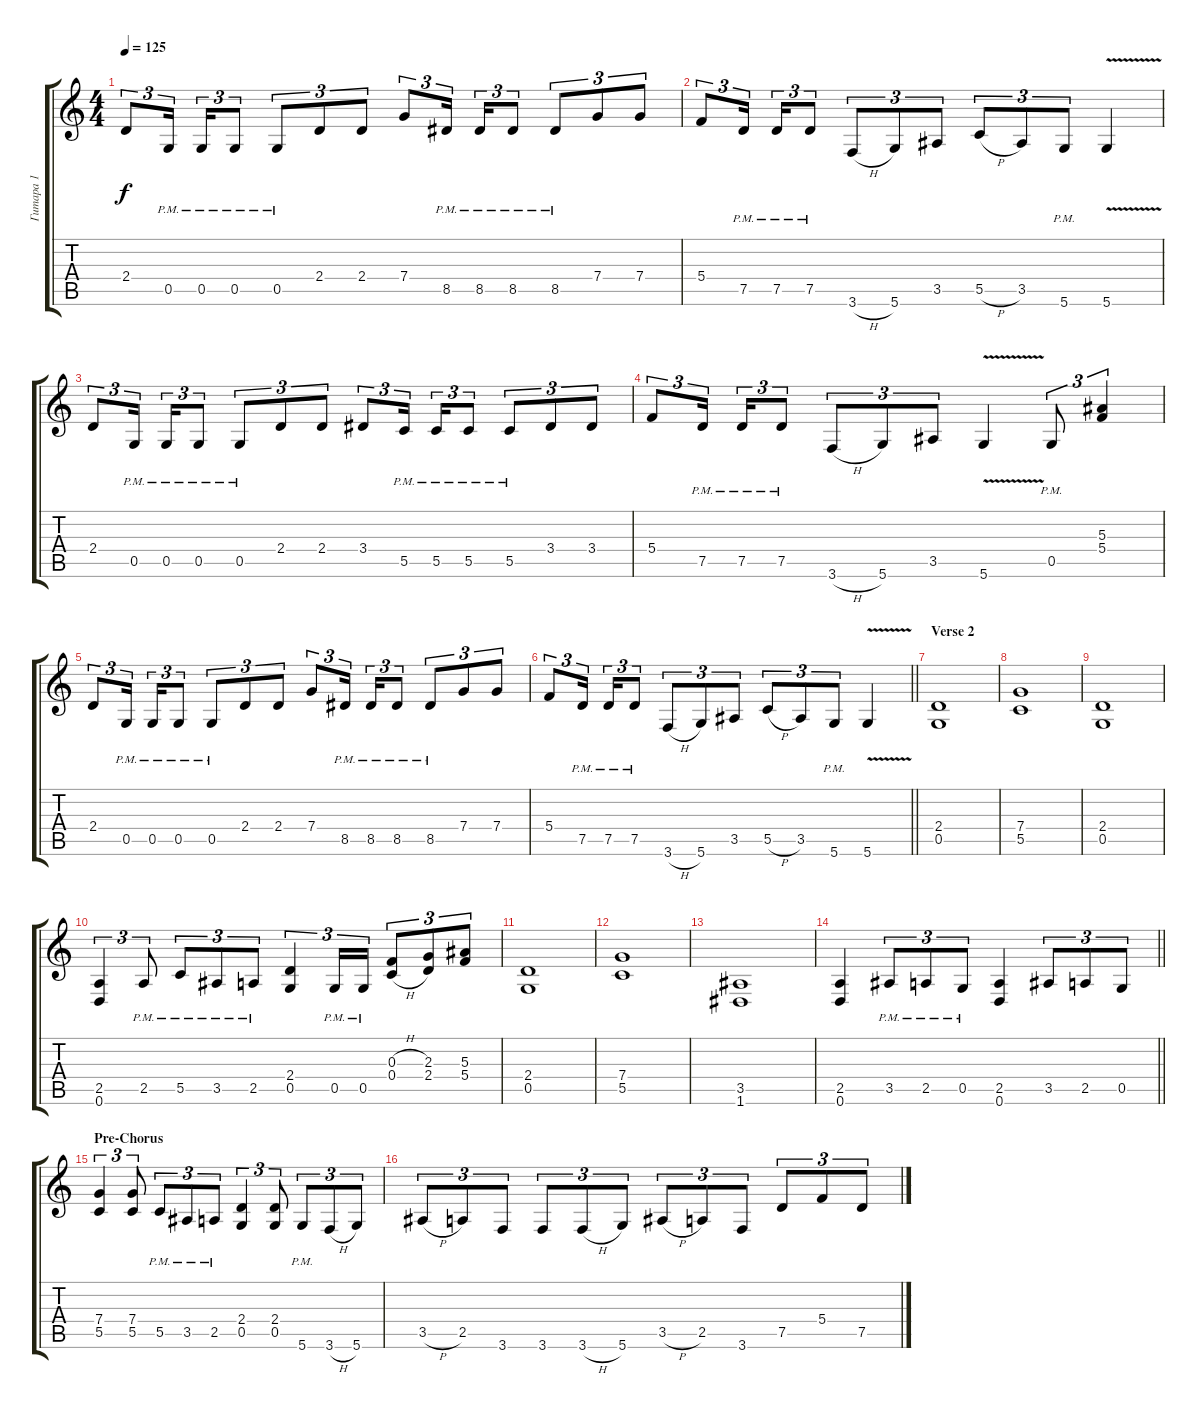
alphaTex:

\track ("Гитара 1" "Гитара 1") {instrument distortionguitar}
\staff {score tabs}
\tuning (D4 A3 F3 C3 G2 D2) {hide}
\ts (4 4)
\tempo 125
\clef g2
\ks c
2.4.8{tu (3 2) dy f} 0.5{pm}.16{tu (3 2) beam splitsecondary} 0.5{pm}.16{tu (3 2)} 0.5{pm}.8{tu (3 2)} 0.5{pm}.8{tu (3 2)} 2.4.8{tu (3 2)} 2.4.8{tu (3 2)} 7.4.8{tu (3 2)} 8.5{pm}.16{tu (3 2) beam splitsecondary} 8.5{pm}.16{tu (3 2)} 8.5{pm}.8{tu (3 2)} 8.5{pm}.8{tu (3 2)} 7.4.8{tu (3 2)} 7.4.8{tu (3 2)} |
5.4.8{tu (3 2)} 7.5{pm}.16{tu (3 2) beam splitsecondary} 7.5{pm}.16{tu (3 2)} 7.5{pm}.8{tu (3 2)} 3.6{h}.8{tu (3 2)} 5.6.8{tu (3 2)} 3.5.8{tu (3 2)} 5.5{h}.8{tu (3 2)} 3.5.8{tu (3 2)} 5.6{pm}.8{tu (3 2)} 5.6{v}.4 |
2.4.8{tu (3 2)} 0.5{pm}.16{tu (3 2) beam splitsecondary} 0.5{pm}.16{tu (3 2)} 0.5{pm}.8{tu (3 2)} 0.5{pm}.8{tu (3 2)} 2.4.8{tu (3 2)} 2.4.8{tu (3 2)} 3.4.8{tu (3 2)} 5.5{pm}.16{tu (3 2) beam splitsecondary} 5.5{pm}.16{tu (3 2)} 5.5{pm}.8{tu (3 2)} 5.5{pm}.8{tu (3 2)} 3.4.8{tu (3 2)} 3.4.8{tu (3 2)} |
5.4.8{tu (3 2)} 7.5{pm}.16{tu (3 2) beam splitsecondary} 7.5{pm}.16{tu (3 2)} 7.5{pm}.8{tu (3 2)} 3.6{h}.8{tu (3 2)} 5.6.8{tu (3 2)} 3.5.8{tu (3 2)} 5.6{v}.4 0.5{pm}.8{tu (3 2)} (5.3 5.4).4{tu (3 2)} |
2.4.8{tu (3 2)} 0.5{pm}.16{tu (3 2) beam splitsecondary} 0.5{pm}.16{tu (3 2)} 0.5{pm}.8{tu (3 2)} 0.5{pm}.8{tu (3 2)} 2.4.8{tu (3 2)} 2.4.8{tu (3 2)} 7.4.8{tu (3 2)} 8.5{pm}.16{tu (3 2) beam splitsecondary} 8.5{pm}.16{tu (3 2)} 8.5{pm}.8{tu (3 2)} 8.5{pm}.8{tu (3 2)} 7.4.8{tu (3 2)} 7.4.8{tu (3 2)} |
\barLineRight lightlight
5.4.8{tu (3 2)} 7.5{pm}.16{tu (3 2) beam splitsecondary} 7.5{pm}.16{tu (3 2)} 7.5{pm}.8{tu (3 2)} 3.6{h}.8{tu (3 2)} 5.6.8{tu (3 2)} 3.5.8{tu (3 2)} 5.5{h}.8{tu (3 2)} 3.5.8{tu (3 2)} 5.6{pm}.8{tu (3 2)} 5.6{v}.4 |
\section ("" "Verse 2")
(2.4 0.5).1 |
(7.4 5.5).1 |
(2.4 0.5).1 |
(2.5 0.6).4{tu (3 2)} 2.5{pm}.8{tu (3 2)} 5.5{pm}.8{tu (3 2)} 3.5{pm}.8{tu (3 2)} 2.5{pm}.8{tu (3 2)} (2.4 0.5).4{tu (3 2)} 0.5{pm}.16{tu (3 2)} 0.5{pm}.16{tu (3 2)} (0.3{h} 0.4{h}).8{tu (3 2)} (2.3 2.4).8{tu (3 2)} (5.3 5.4).8{tu (3 2)} |
(2.4 0.5).1 |
(7.4 5.5).1 |
(3.5 1.6).1 |
\barLineRight lightlight
(2.5 0.6).4 3.5{pm}.8{tu (3 2)} 2.5{pm}.8{tu (3 2)} 0.5{pm}.8{tu (3 2)} (2.5 0.6).4 3.5.8{tu (3 2)} 2.5.8{tu (3 2)} 0.5.8{tu (3 2)} |
\section ("" "Pre-Chorus")
(7.4 5.5).4{tu (3 2)} (7.4 5.5).8{tu (3 2)} 5.5{pm}.8{tu (3 2)} 3.5{pm}.8{tu (3 2)} 2.5{pm}.8{tu (3 2)} (2.4 0.5).4{tu (3 2)} (2.4 0.5).8{tu (3 2)} 5.6{pm}.8{tu (3 2)} 3.6{h}.8{tu (3 2)} 5.6.8{tu (3 2)} |
3.5{h}.8{tu (3 2)} 2.5.8{tu (3 2)} 3.6.8{tu (3 2)} 3.6.8{tu (3 2)} 3.6{h}.8{tu (3 2)} 5.6.8{tu (3 2)} 3.5{h}.8{tu (3 2)} 2.5.8{tu (3 2)} 3.6.8{tu (3 2)} 7.5.8{tu (3 2)} 5.4.8{tu (3 2)} 7.5.8{tu (3 2)}
